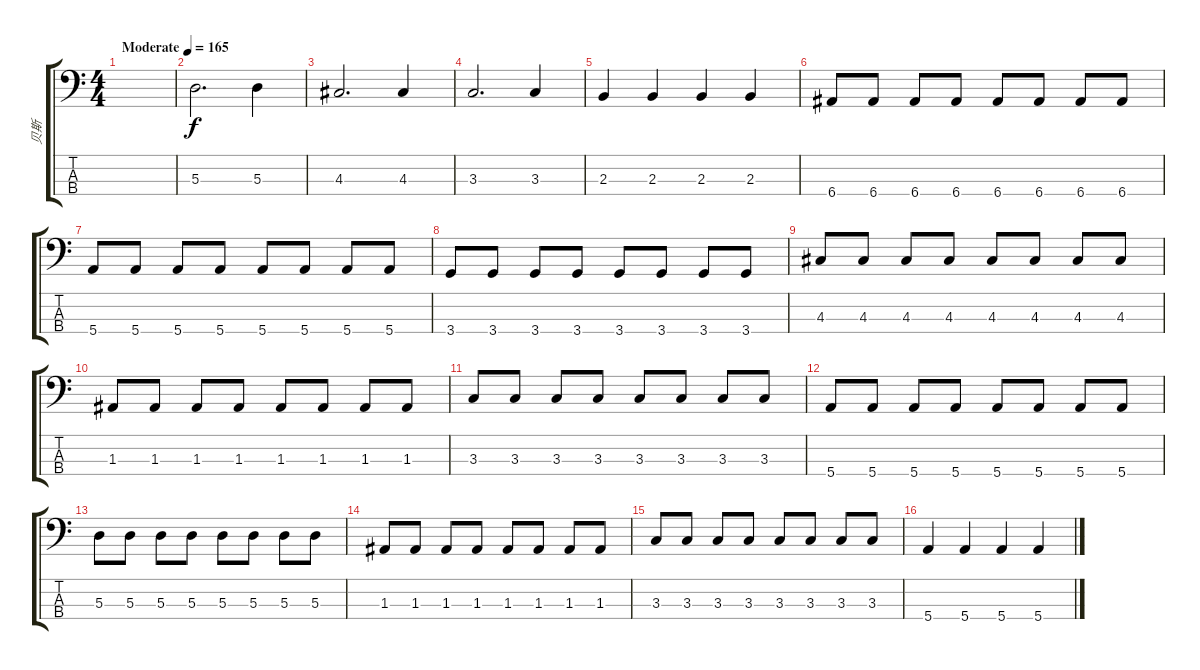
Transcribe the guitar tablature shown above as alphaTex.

\track ("贝斯" "贝斯") {instrument electricbassfinger}
\staff {score tabs}
\tuning (G2 D2 A1 E1) {hide}
\ts (4 4)
\tempo (165 "Moderate")
\clef f4
\ks c
|
5.3.2{d} 5.3.4 |
4.3.2{d} 4.3.4 |
3.3.2{d} 3.3.4 |
2.3.4 2.3.4 2.3.4 2.3.4 |
6.4.8 6.4.8 6.4.8 6.4.8 6.4.8 6.4.8 6.4.8 6.4.8 |
5.4.8 5.4.8 5.4.8 5.4.8 5.4.8 5.4.8 5.4.8 5.4.8 |
3.4.8 3.4.8 3.4.8 3.4.8 3.4.8 3.4.8 3.4.8 3.4.8 |
4.3.8 4.3.8 4.3.8 4.3.8 4.3.8 4.3.8 4.3.8 4.3.8 |
1.3.8 1.3.8 1.3.8 1.3.8 1.3.8 1.3.8 1.3.8 1.3.8 |
3.3.8 3.3.8 3.3.8 3.3.8 3.3.8 3.3.8 3.3.8 3.3.8 |
5.4.8 5.4.8 5.4.8 5.4.8 5.4.8 5.4.8 5.4.8 5.4.8 |
5.3.8 5.3.8 5.3.8 5.3.8 5.3.8 5.3.8 5.3.8 5.3.8 |
1.3.8 1.3.8 1.3.8 1.3.8 1.3.8 1.3.8 1.3.8 1.3.8 |
3.3.8 3.3.8 3.3.8 3.3.8 3.3.8 3.3.8 3.3.8 3.3.8 |
5.4.4 5.4.4 5.4.4 5.4.4
